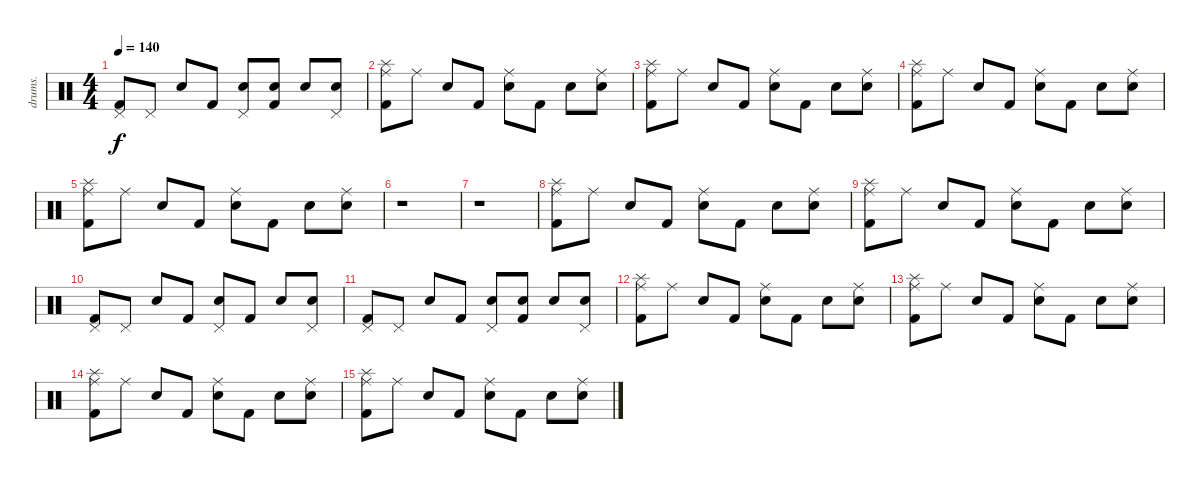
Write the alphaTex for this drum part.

\track ("drums." "drums.") {instrument percussion}
\staff {score}
\articulation defaults
\ts (4 4)
\tempo 140
\clef neutral
\ks c
("Pedal Hi-Hat (hit)" "Kick (hit) 2").8{dy f} "Pedal Hi-Hat (hit)".8 "Snare (hit) 2".8 "Kick (hit) 2".8 ("Pedal Hi-Hat (hit)" "Snare (hit) 2").8 ("Snare (hit) 2" "Kick (hit) 2").8 "Snare (hit) 2".8 ("Pedal Hi-Hat (hit)" "Snare (hit) 2").8 |
("Ride (middle)" "Splash (hit)" "Kick (hit) 2").8 "Ride (middle)".8 "Snare (hit) 2".8 "Kick (hit) 2".8 ("Ride (middle)" "Snare (hit) 2").8 "Kick (hit) 2".8 "Snare (hit) 2".8 ("Ride (middle)" "Snare (hit) 2").8 |
("Ride (middle)" "Splash (hit)" "Kick (hit) 2").8 "Ride (middle)".8 "Snare (hit) 2".8 "Kick (hit) 2".8 ("Ride (middle)" "Snare (hit) 2").8 "Kick (hit) 2".8 "Snare (hit) 2".8 ("Ride (middle)" "Snare (hit) 2").8 |
("Ride (middle)" "Splash (hit)" "Kick (hit) 2").8 "Ride (middle)".8 "Snare (hit) 2".8 "Kick (hit) 2".8 ("Ride (middle)" "Snare (hit) 2").8 "Kick (hit) 2".8 "Snare (hit) 2".8 ("Ride (middle)" "Snare (hit) 2").8 |
("Ride (middle)" "Splash (hit)" "Kick (hit) 2").8 "Ride (middle)".8 "Snare (hit) 2".8 "Kick (hit) 2".8 ("Ride (middle)" "Snare (hit) 2").8 "Kick (hit) 2".8 "Snare (hit) 2".8 ("Ride (middle)" "Snare (hit) 2").8 |
r.1 |
r.1 |
("Ride (middle)" "Splash (hit)" "Kick (hit) 2").8 "Ride (middle)".8 "Snare (hit) 2".8 "Kick (hit) 2".8 ("Ride (middle)" "Snare (hit) 2").8 "Kick (hit) 2".8 "Snare (hit) 2".8 ("Ride (middle)" "Snare (hit) 2").8 |
("Ride (middle)" "Splash (hit)" "Kick (hit) 2").8 "Ride (middle)".8 "Snare (hit) 2".8 "Kick (hit) 2".8 ("Ride (middle)" "Snare (hit) 2").8 "Kick (hit) 2".8 "Snare (hit) 2".8 ("Ride (middle)" "Snare (hit) 2").8 |
("Pedal Hi-Hat (hit)" "Kick (hit) 2").8 "Pedal Hi-Hat (hit)".8 "Snare (hit) 2".8 "Kick (hit) 2".8 ("Pedal Hi-Hat (hit)" "Snare (hit) 2").8 "Kick (hit) 2".8 "Snare (hit) 2".8 ("Pedal Hi-Hat (hit)" "Snare (hit) 2").8 |
("Pedal Hi-Hat (hit)" "Kick (hit) 2").8 "Pedal Hi-Hat (hit)".8 "Snare (hit) 2".8 "Kick (hit) 2".8 ("Pedal Hi-Hat (hit)" "Snare (hit) 2").8 ("Snare (hit) 2" "Kick (hit) 2").8 "Snare (hit) 2".8 ("Pedal Hi-Hat (hit)" "Snare (hit) 2").8 |
("Ride (middle)" "Splash (hit)" "Kick (hit) 2").8 "Ride (middle)".8 "Snare (hit) 2".8 "Kick (hit) 2".8 ("Ride (middle)" "Snare (hit) 2").8 "Kick (hit) 2".8 "Snare (hit) 2".8 ("Ride (middle)" "Snare (hit) 2").8 |
("Ride (middle)" "Splash (hit)" "Kick (hit) 2").8 "Ride (middle)".8 "Snare (hit) 2".8 "Kick (hit) 2".8 ("Ride (middle)" "Snare (hit) 2").8 "Kick (hit) 2".8 "Snare (hit) 2".8 ("Ride (middle)" "Snare (hit) 2").8 |
("Ride (middle)" "Splash (hit)" "Kick (hit) 2").8 "Ride (middle)".8 "Snare (hit) 2".8 "Kick (hit) 2".8 ("Ride (middle)" "Snare (hit) 2").8 "Kick (hit) 2".8 "Snare (hit) 2".8 ("Ride (middle)" "Snare (hit) 2").8 |
("Ride (middle)" "Splash (hit)" "Kick (hit) 2").8 "Ride (middle)".8 "Snare (hit) 2".8 "Kick (hit) 2".8 ("Ride (middle)" "Snare (hit) 2").8 "Kick (hit) 2".8 "Snare (hit) 2".8 ("Ride (middle)" "Snare (hit) 2").8
